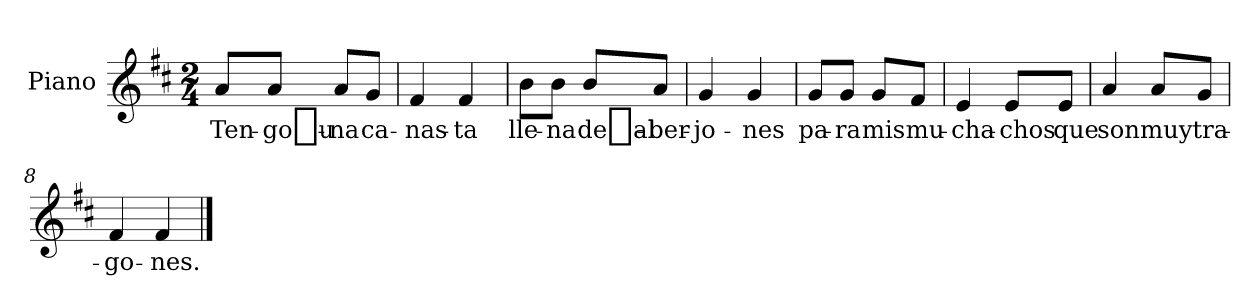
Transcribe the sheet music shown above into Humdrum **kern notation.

**kern	**text
*part1	*part1
*staff1	*staff1
*I"Piano	*
*I'Pno	*
*clefG2	*
*k[f#c#]	*
*D:	*
*M2/4	*
=1	=1
8a/L	Ten-
8a/J	-go_u-
8a/L	-na
8g/J	ca-
=2	=2
4f#/	-nas-
4f#/	-ta
=3	=3
8b\L	lle-
8b\J	-na
8b/L	de_al-
8a/J	-ber-
=4	=4
4g/	-jo-
4g/	-nes
=5	=5
8g/L	pa-
8g/J	-ra
8g/L	mis
8f#/J	mu-
=6	=6
4e/	-cha-
8e/L	-chos
8e/J	que
=7	=7
4a/	son
8a/L	muy
8g/J	tra-
!!LO:LB:g=z
=8	=8
4f#/	-go-
4f#/	-nes.
==	==
*-	*-
